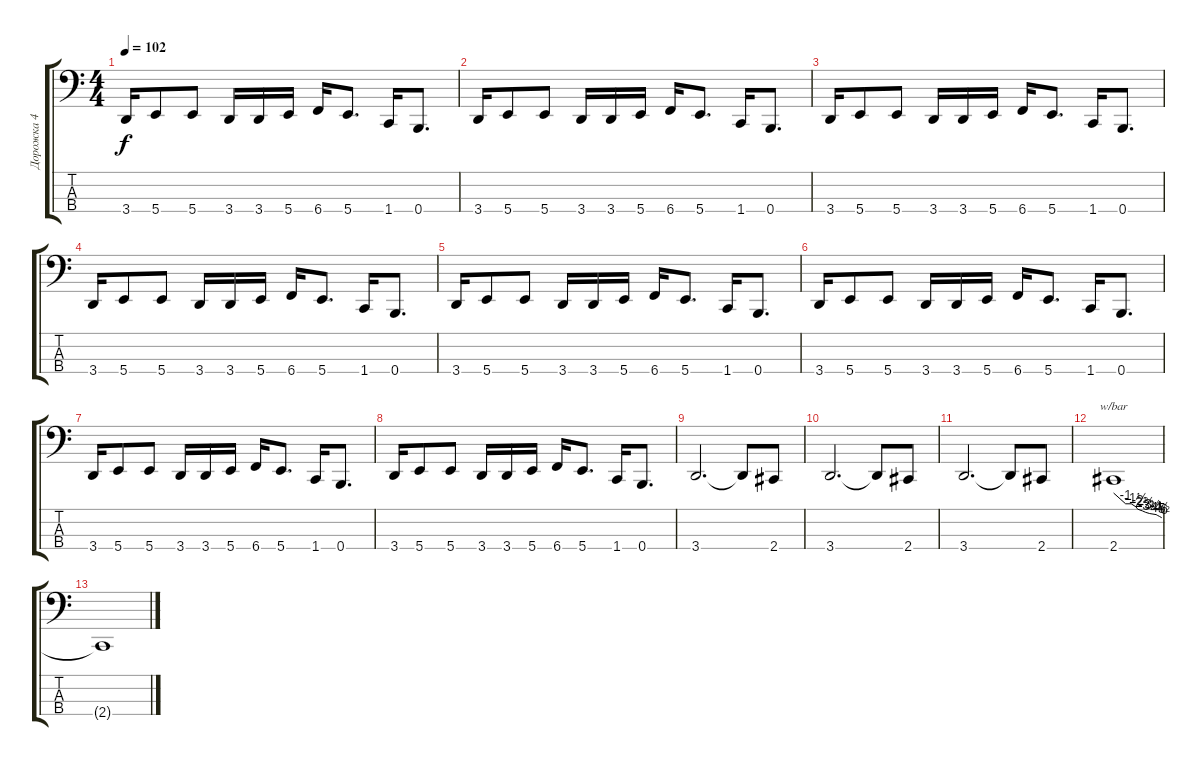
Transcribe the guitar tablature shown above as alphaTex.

\track ("Дорожка 4" "Дорожка 4") {instrument slapbass2}
\staff {score tabs}
\tuning (D2 A1 E1 B0) {hide}
\ts (4 4)
\tempo 102
\clef f4
\ks c
3.4.16{dy f} 5.4.8 5.4.8 3.4.16 3.4.16 5.4.16 6.4.16 5.4.8{d} 1.4.16 0.4.8{d} |
3.4.16 5.4.8 5.4.8 3.4.16 3.4.16 5.4.16 6.4.16 5.4.8{d} 1.4.16 0.4.8{d} |
3.4.16 5.4.8 5.4.8 3.4.16 3.4.16 5.4.16 6.4.16 5.4.8{d} 1.4.16 0.4.8{d} |
3.4.16 5.4.8 5.4.8 3.4.16 3.4.16 5.4.16 6.4.16 5.4.8{d} 1.4.16 0.4.8{d} |
3.4.16 5.4.8 5.4.8 3.4.16 3.4.16 5.4.16 6.4.16 5.4.8{d} 1.4.16 0.4.8{d} |
3.4.16 5.4.8 5.4.8 3.4.16 3.4.16 5.4.16 6.4.16 5.4.8{d} 1.4.16 0.4.8{d} |
3.4.16 5.4.8 5.4.8 3.4.16 3.4.16 5.4.16 6.4.16 5.4.8{d} 1.4.16 0.4.8{d} |
3.4.16 5.4.8 5.4.8 3.4.16 3.4.16 5.4.16 6.4.16 5.4.8{d} 1.4.16 0.4.8{d} |
3.4.2{d} 3.4{t}.8 2.4.8 |
3.4.2{d} 3.4{t}.8 2.4.8 |
3.4.2{d} 3.4{t}.8 2.4.8 |
2.4.1{tbe (custom default 0 0 15 -4 22 -4 28 -6 30 -8 36 -10 40 -12 45 -14 53 -16 55 -18 57 -20 60 -24)} |
2.4{t}.1
